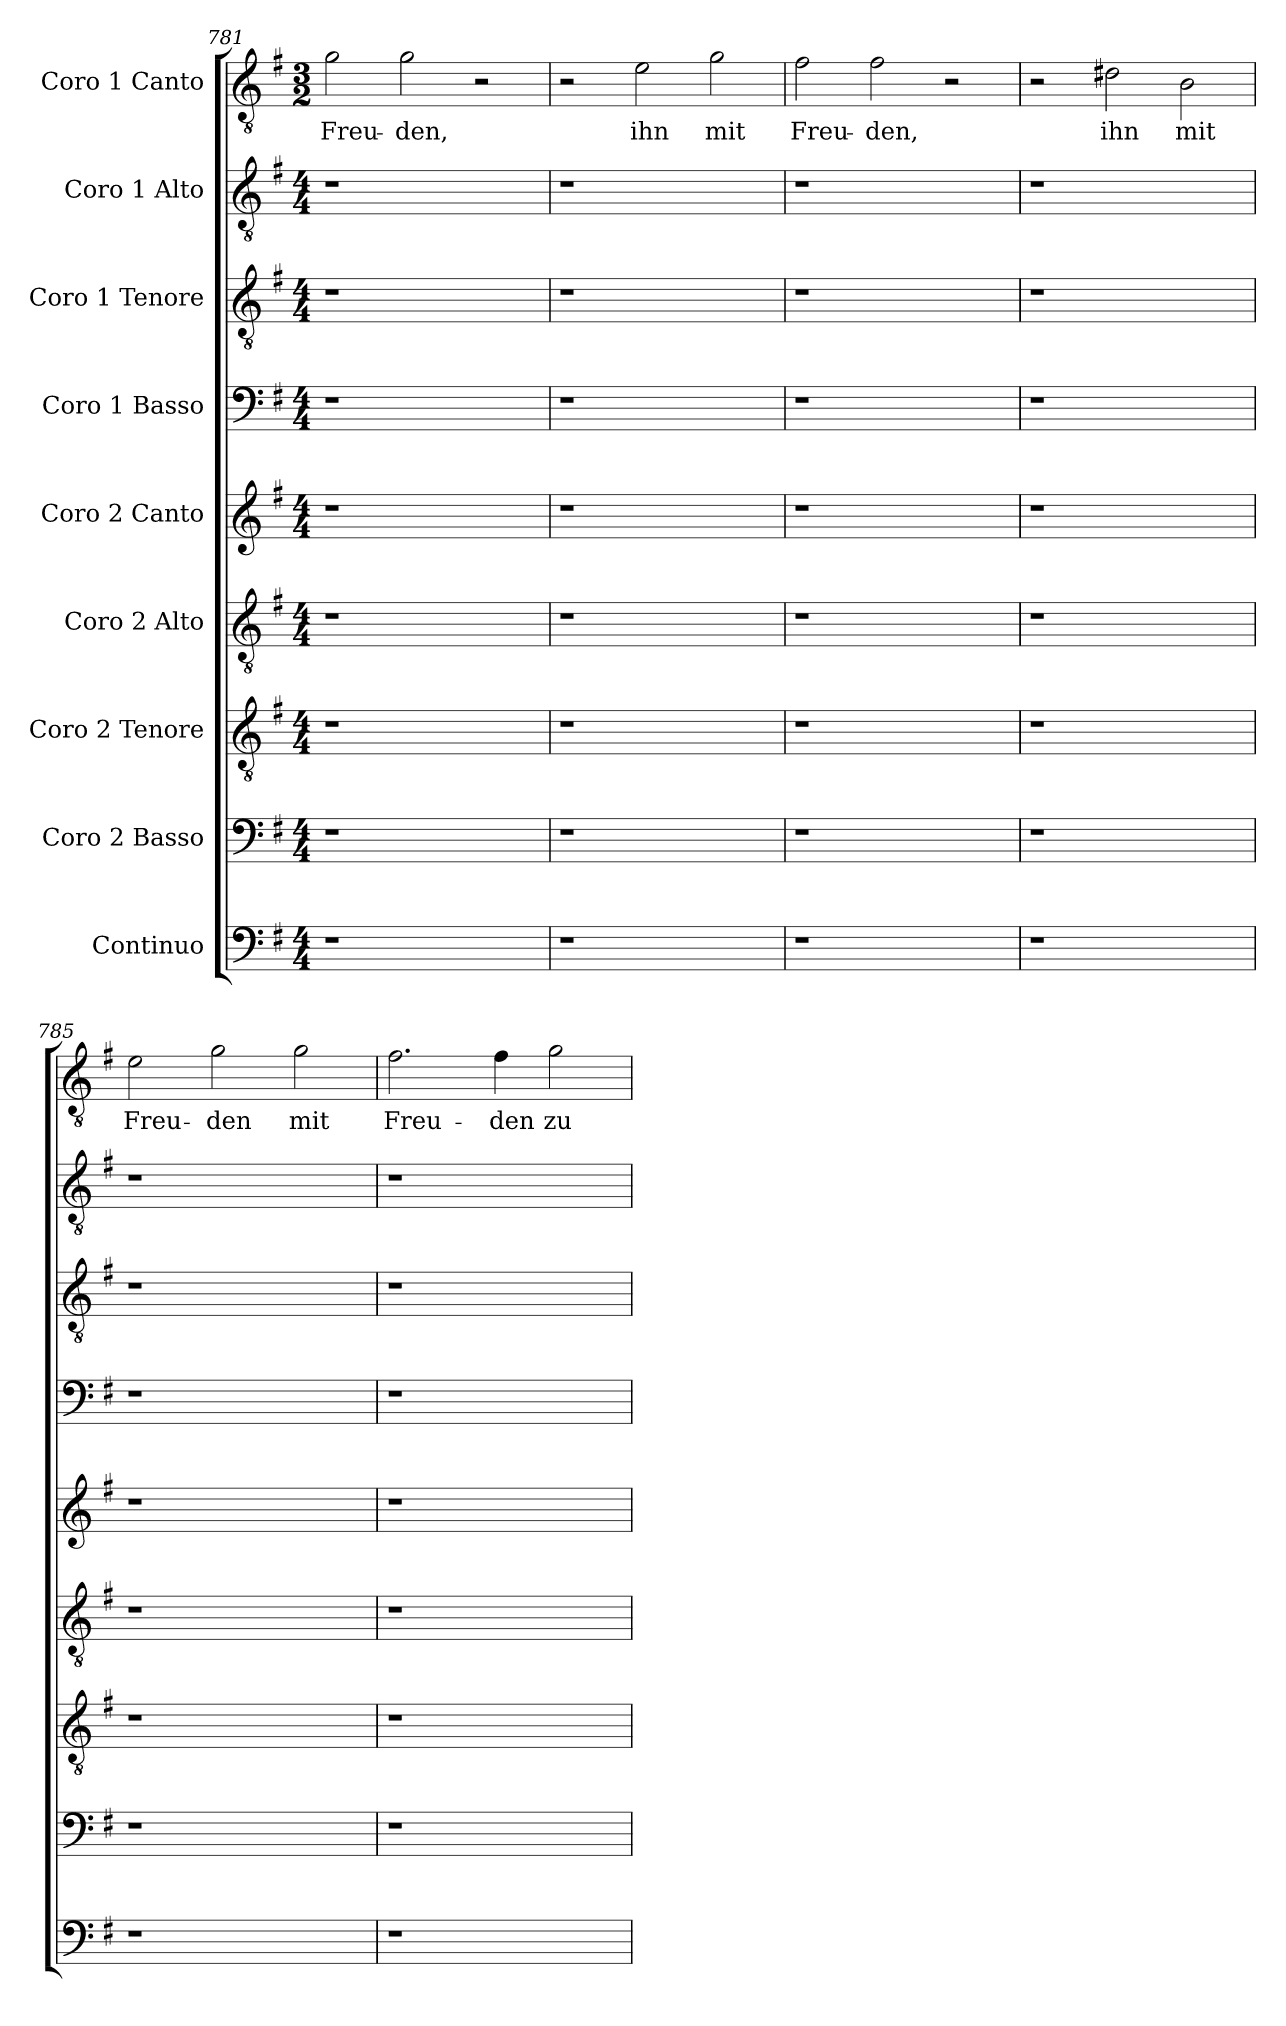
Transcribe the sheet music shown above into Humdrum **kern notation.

**kern	**kern	**kern	**kern	**kern	**kern	**kern	**kern	**kern	**text
*part9	*part8	*part7	*part6	*part5	*part4	*part3	*part2	*part1	*part1
*staff9	*staff8	*staff7	*staff6	*staff5	*staff4	*staff3	*staff2	*staff1	*staff1
*I"Continuo	*I"Coro 2  Basso	*I"Coro 2  Tenore	*I"Coro 2  Alto	*I"Coro 2  Canto	*I"Coro 1  Basso	*I"Coro 1  Tenore	*I"Coro 1  Alto	*I"Coro 1  Canto	*
*clefF4	*clefF4	*clefGv2	*clefGv2	*clefG2	*clefF4	*clefGv2	*clefGv2	*clefGv2	*
*k[f#]	*k[f#]	*k[f#]	*k[f#]	*k[f#]	*k[f#]	*k[f#]	*k[f#]	*k[f#]	*
*G:	*G:	*G:	*G:	*G:	*G:	*G:	*G:	*G:	*
*M4/4	*M4/4	*M4/4	*M4/4	*M4/4	*M4/4	*M4/4	*M4/4	*M3/2	*
=781	=781	=781	=781	=781	=781	=781	=781	=781	=781
!	!	!	!	!	!	!	!	!	!LO:LY:b:cj
1r	1r	1r	1r	1r	1r	1r	1r	2g\	Freu-
!	!	!	!	!	!	!	!	!	!LO:LY:b:cj
.	.	.	.	.	.	.	.	2g\	-den,
2ryy	2ryy	2ryy	2ryy	2ryy	2ryy	2ryy	2ryy	2r	.
=782	=782	=782	=782	=782	=782	=782	=782	=782	=782
1r	1r	1r	1r	1r	1r	1r	1r	2r	.
!	!	!	!	!	!	!	!	!	!LO:LY:b:cj
.	.	.	.	.	.	.	.	2e\	ihn
!	!	!	!	!	!	!	!	!	!LO:LY:b:cj
2ryy	2ryy	2ryy	2ryy	2ryy	2ryy	2ryy	2ryy	2g\	mit
=783	=783	=783	=783	=783	=783	=783	=783	=783	=783
!	!	!	!	!	!	!	!	!	!LO:LY:b:cj
1r	1r	1r	1r	1r	1r	1r	1r	2f#\	Freu-
!	!	!	!	!	!	!	!	!	!LO:LY:b:cj
.	.	.	.	.	.	.	.	2f#\	-den,
2ryy	2ryy	2ryy	2ryy	2ryy	2ryy	2ryy	2ryy	2r	.
!!LO:LB:g=z
=784	=784	=784	=784	=784	=784	=784	=784	=784	=784
1r	1r	1r	1r	1r	1r	1r	1r	2r	.
!	!	!	!	!	!	!	!	!	!LO:LY:b:cj
.	.	.	.	.	.	.	.	2d#X\	ihn
!	!	!	!	!	!	!	!	!	!LO:LY:b:cj
2ryy	2ryy	2ryy	2ryy	2ryy	2ryy	2ryy	2ryy	2B\	mit
=785	=785	=785	=785	=785	=785	=785	=785	=785	=785
!	!	!	!	!	!	!	!	!	!LO:LY:b:cj
1r	1r	1r	1r	1r	1r	1r	1r	2e\	Freu-
!	!	!	!	!	!	!	!	!	!LO:LY:b:cj
.	.	.	.	.	.	.	.	2g\	-den
!	!	!	!	!	!	!	!	!	!LO:LY:b:cj
2ryy	2ryy	2ryy	2ryy	2ryy	2ryy	2ryy	2ryy	2g\	mit
=786	=786	=786	=786	=786	=786	=786	=786	=786	=786
!	!	!	!	!	!	!	!	!	!LO:LY:b:cj
1r	1r	1r	1r	1r	1r	1r	1r	2.f#\	Freu-
!	!	!	!	!	!	!	!	!	!LO:LY:b:cj
.	.	.	.	.	.	.	.	4f#\	-den
!	!	!	!	!	!	!	!	!	!LO:LY:b:cj
2ryy	2ryy	2ryy	2ryy	2ryy	2ryy	2ryy	2ryy	2g\	zu
=	=	=	=	=	=	=	=	=	=
*-	*-	*-	*-	*-	*-	*-	*-	*-	*-
